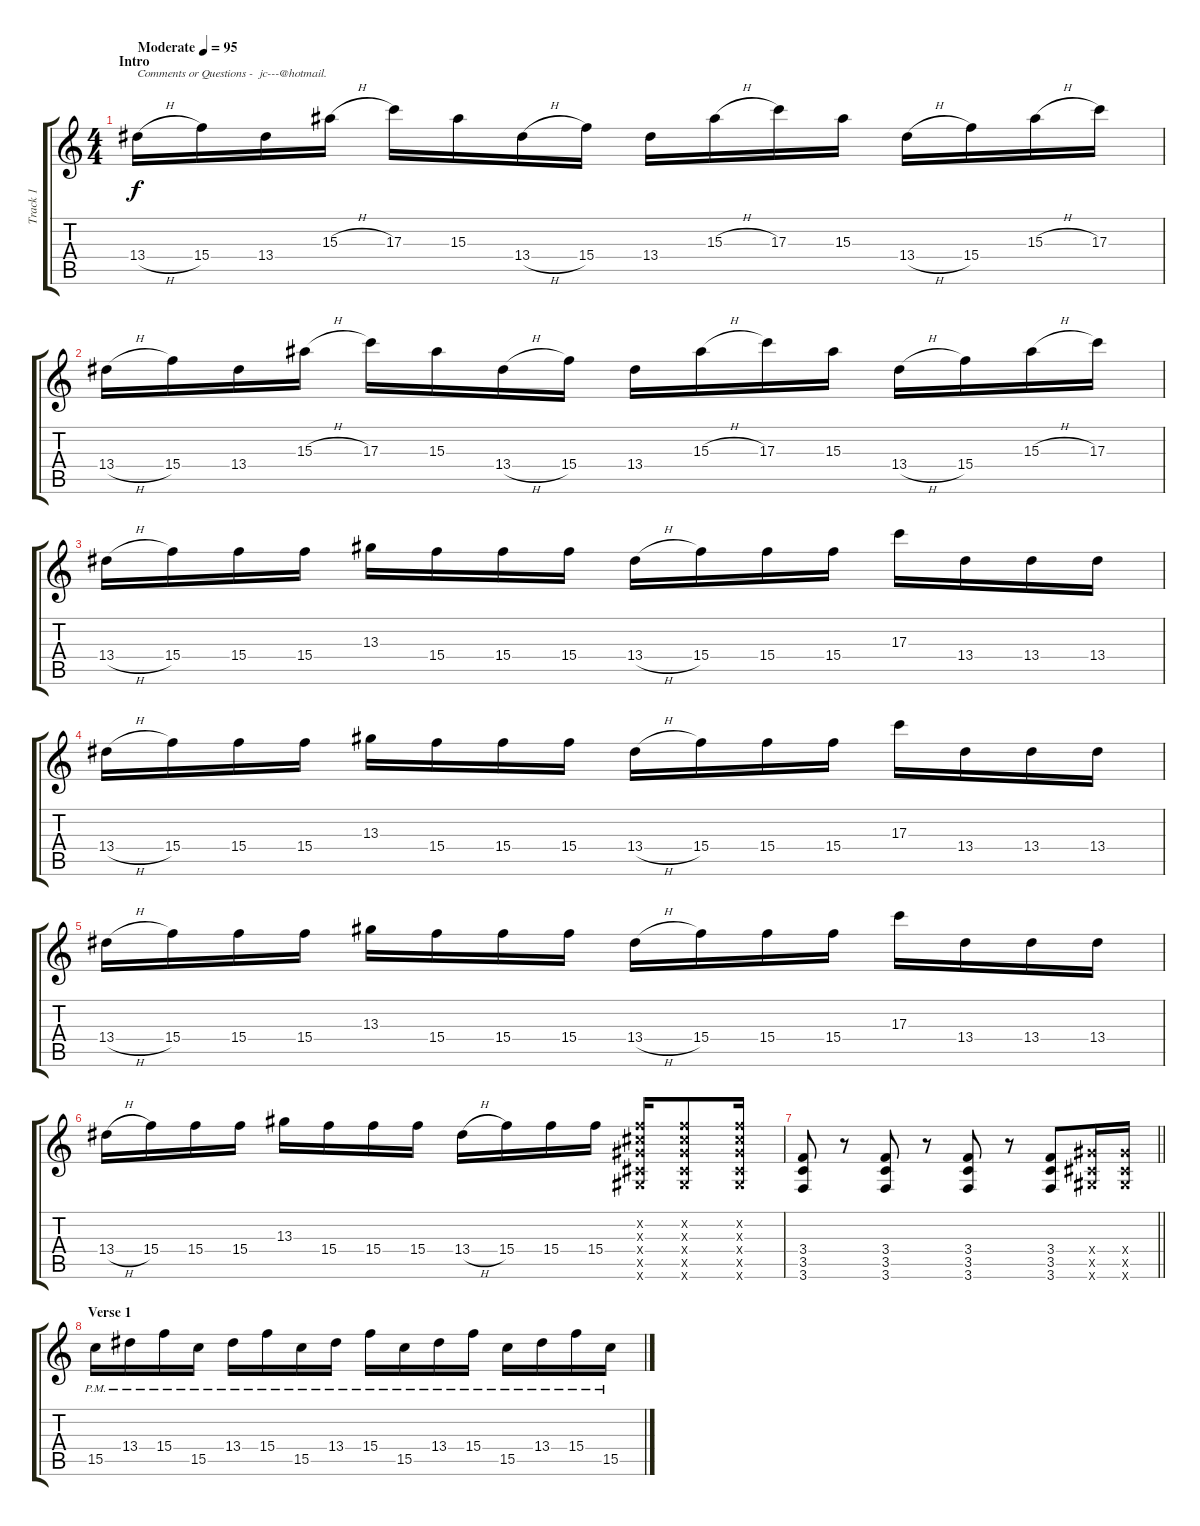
\track ("Track 1" "Track 1") {instrument overdrivenguitar}
\staff {score tabs}
\tuning (E4 B3 G3 D3 A2 D2) {hide}
\ts (4 4)
\section ("" "Intro")
\tempo (95 "Moderate")
\clef g2
\ks c
13.4{h}.16{txt "Comments or Questions -  jc---@hotmail." dy f instrument overdrivenguitar} 15.4.16 13.4.16 15.3{h}.16 17.3.16 15.3.16 13.4{h}.16 15.4.16 13.4.16 15.3{h}.16 17.3.16 15.3.16 13.4{h}.16 15.4.16 15.3{h}.16 17.3.16 |
13.4{h}.16 15.4.16 13.4.16 15.3{h}.16 17.3.16 15.3.16 13.4{h}.16 15.4.16 13.4.16 15.3{h}.16 17.3.16 15.3.16 13.4{h}.16 15.4.16 15.3{h}.16 17.3.16 |
13.4{h}.16 15.4.16 15.4.16 15.4.16 13.3.16 15.4.16 15.4.16 15.4.16 13.4{h}.16 15.4.16 15.4.16 15.4.16 17.3.16 13.4.16 13.4.16 13.4.16 |
13.4{h}.16 15.4.16 15.4.16 15.4.16 13.3.16 15.4.16 15.4.16 15.4.16 13.4{h}.16 15.4.16 15.4.16 15.4.16 17.3.16 13.4.16 13.4.16 13.4.16 |
13.4{h}.16 15.4.16 15.4.16 15.4.16 13.3.16 15.4.16 15.4.16 15.4.16 13.4{h}.16 15.4.16 15.4.16 15.4.16 17.3.16 13.4.16 13.4.16 13.4.16 |
13.4{h}.16 15.4.16 15.4.16 15.4.16 13.3.16 15.4.16 15.4.16 15.4.16 13.4{h}.16 15.4.16 15.4.16 15.4.16 (6.2{x} 6.3{x} 6.4{x} 4.5{x} 6.6{x}).16 (6.2{x} 6.3{x} 6.4{x} 4.5{x} 6.6{x}).8 (6.2{x} 6.3{x} 6.4{x} 4.5{x} 6.6{x}).16 |
\barLineRight lightlight
(3.4 3.5 3.6).8 r.8 (3.4 3.5 3.6).8 r.8 (3.4 3.5 3.6).8 r.8 (3.4 3.5 3.6).8 (6.4{x} 4.5{x} 6.6{x}).16 (6.4{x} 4.5{x} 6.6{x}).16 |
\section ("" "Verse 1")
15.5{pm}.16 13.4{pm}.16 15.4{pm}.16 15.5{pm}.16 13.4{pm}.16 15.4{pm}.16 15.5{pm}.16 13.4{pm}.16 15.4{pm}.16 15.5{pm}.16 13.4{pm}.16 15.4{pm}.16 15.5{pm}.16 13.4{pm}.16 15.4{pm}.16 15.5{pm}.16
